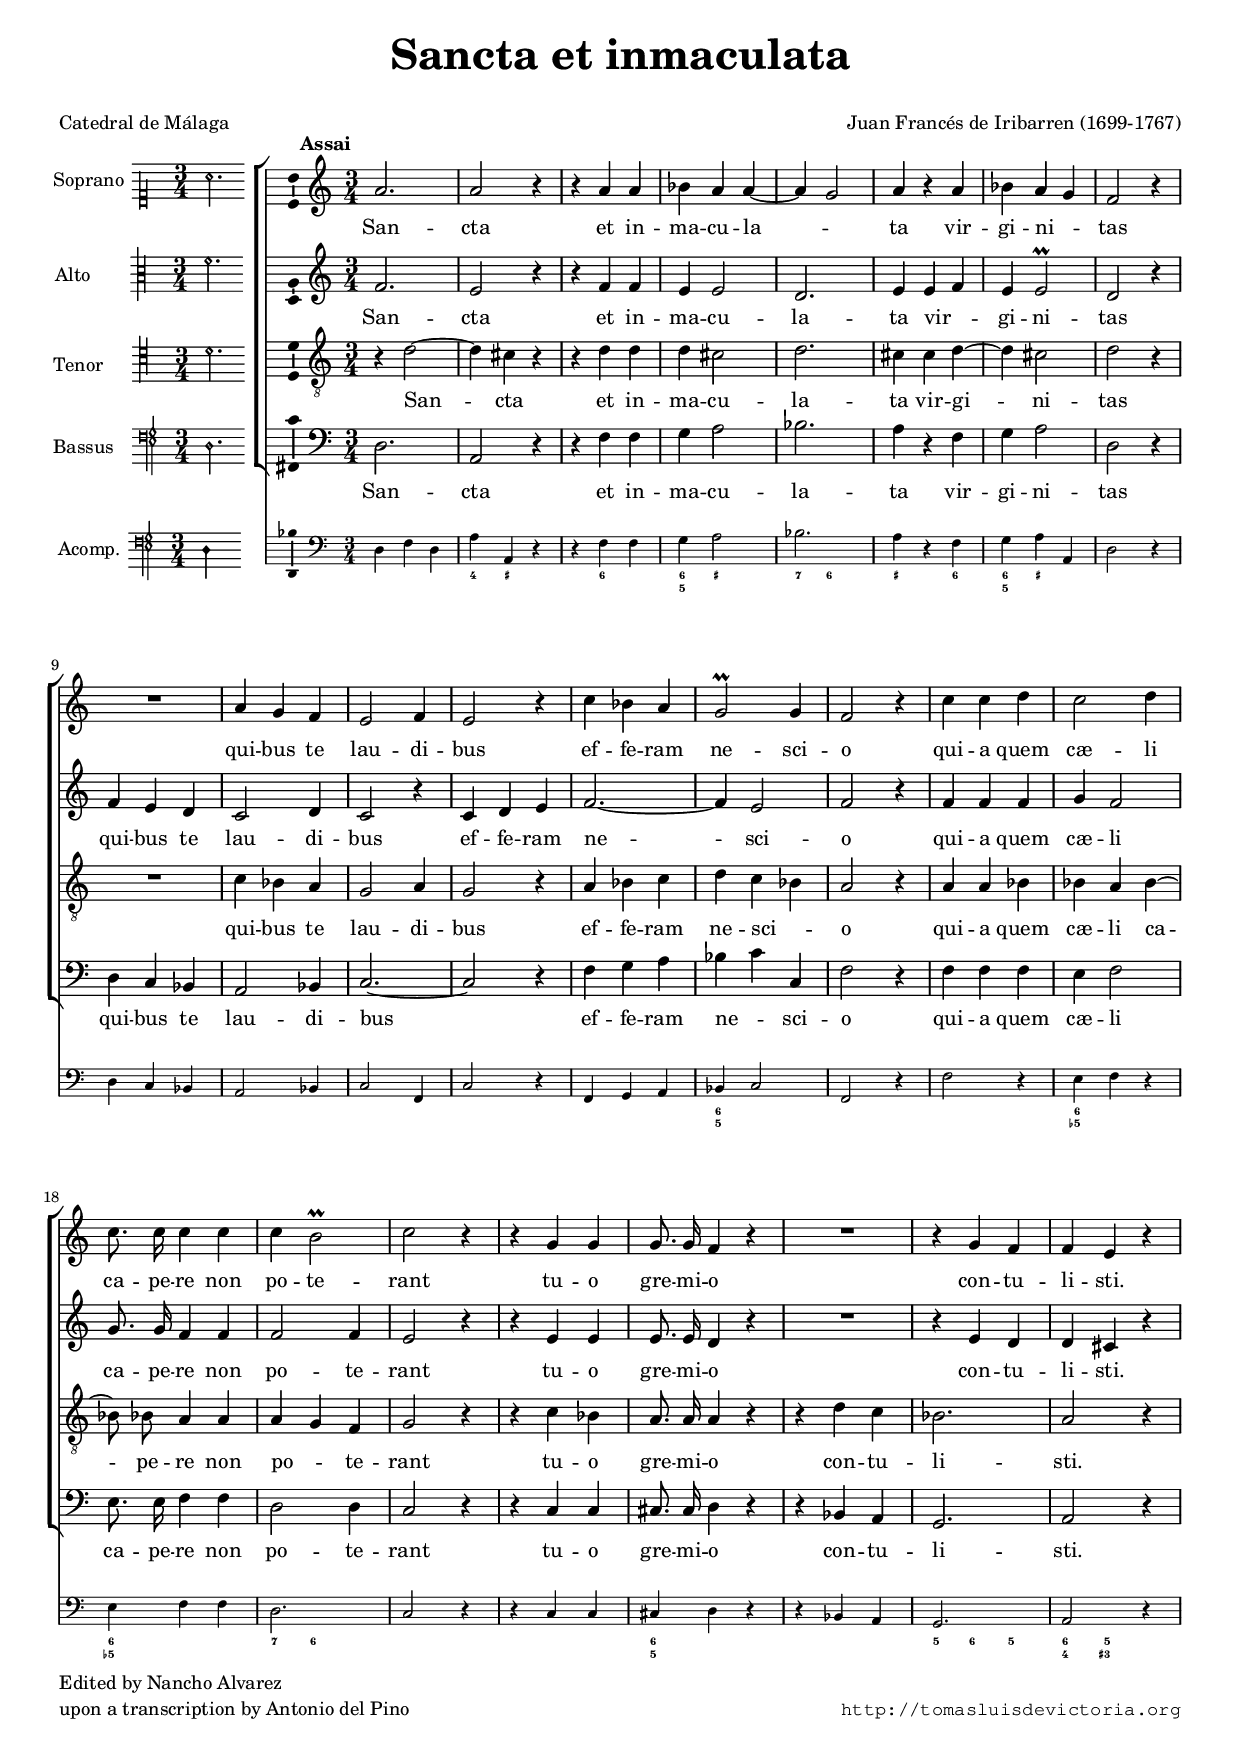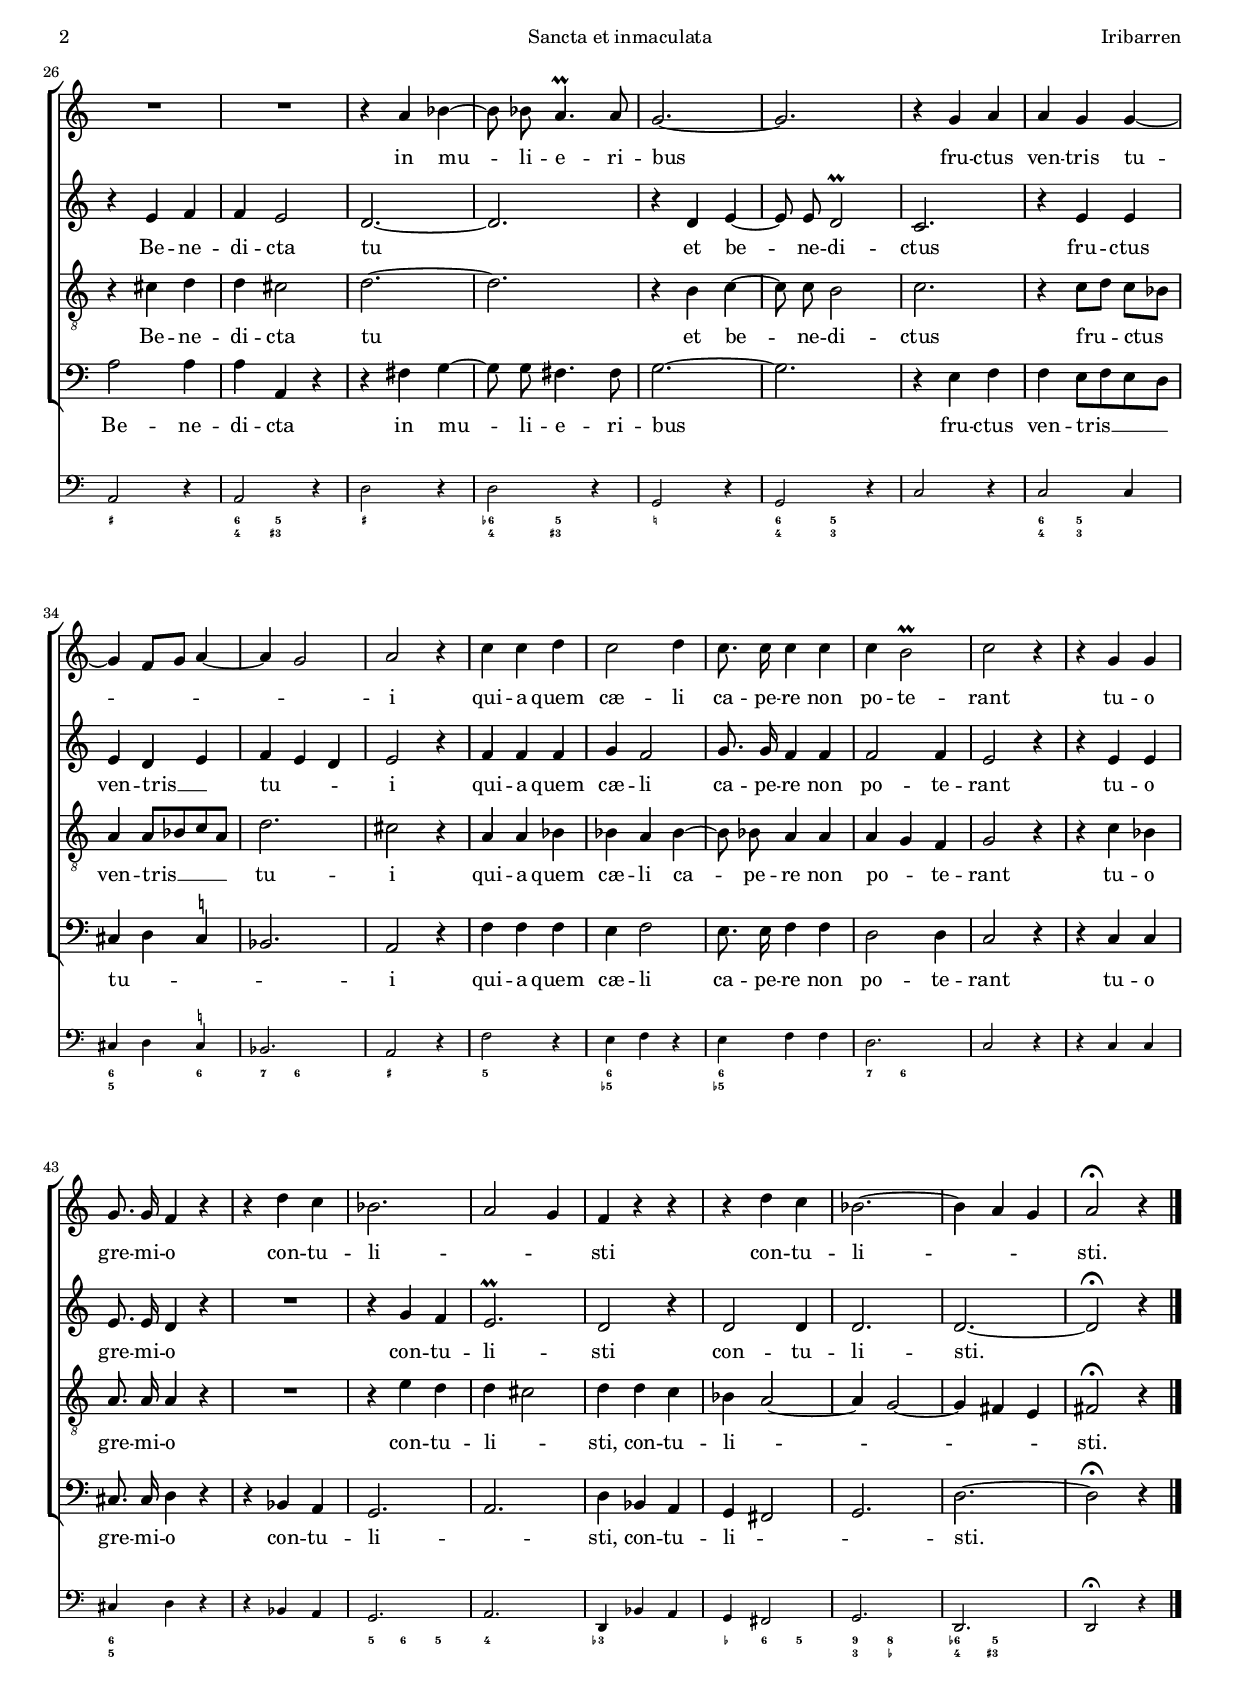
\version "2.18.0"

#(set-default-paper-size "a4")
#(set-global-staff-size 16.4)
#(ly:set-option 'point-and-click #f)
%mobile -s14.5 -i3.0

italicas=\override LyricText.font-shape = #'italic
rectas=\override LyricText.font-shape = #'upright
ss=\once \set suggestAccidentals = ##t
incipitwidth = 20
mtempo={\tempo 4 = 100}
mtempob={\tempo 4 = 50}

htitle="Sancta et inmaculata"
hcomposer="Iribarren"

% Ave Málaga-Madrid, 23-12-2013

\header {
	title=\markup{\fontsize #3 "Sancta et inmaculata"}
	subtitle=""
	subsubtitle=\markup{\column{"" " "}}
	composer="Juan Francés de Iribarren (1699-1767)" % 1752. Ref. 64-10
        pdfauthor=\composer
	%opus="(-)"
	poet=\markup{"Catedral de Málaga"}
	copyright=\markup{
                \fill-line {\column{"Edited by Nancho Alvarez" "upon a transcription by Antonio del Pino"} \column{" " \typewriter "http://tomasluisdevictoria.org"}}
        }

%	tagline=""
}

global={\key c \major \time 3/4 \skip 1*3/4*51
	%\override Score.TimeSignature.break-visibility = #'#(#f #t #t)
	\bar "|."
}


cantus=\relative c''{
	\override Score.MetronomeMark.X-offset = #4
        \tempo \markup{"Assai"}
        a2.
        a2 r4
        r4 a a
        bes a a ~
        a g2
        a4 r a
        bes a g
        f2 r4
        R1*3/4
        a4 g f
        e2 f4 
        e2 r4
        c'4 bes a
        g2\prall g4
        f2 r4
        c'4 c d
        c2 d4
        c8. c16 c4 c
        c4 b2\prall
        c2 r4
        r4 g g
        g8. g16 f4 r
        R1*3/4
        r4 g f
        f e r \break
        R1*3/4*2
        r4 a bes ~
        bes8 bes a4.\prall a8
        g2. ~
        g
        r4 g a
        a g g ~
        g f8[ g] a4 ~
        a g2
        a2 r4
        c4 c d
        c2 d4
        c8. c16 c4 c
        c b2\prall 
        c2 r4
        r4 g g
        g8. g16 f4 r
        r4 d' c
        bes2. 
        a2 g4
        f4 r r
        r4 d' c
        bes2. ~
        bes4 a g
        \mtempob
        a2^\fermata r4
}

altus=\relative c'{
	f2.
        e2 r4
        r4 f f
        e e2
        d2.
        e4 e f
        e e2\prall 
        d2 r4
        f e d
        c2 d4
        c2 r4
        c4 d e
        f2. ~
        f4 e2
        f2 r4
        f4 f f
        g f2
        g8. g16 f4 f
        f2 f4
        e2 r4
        r4 e e
        e8. e16 d4 r
        R1*3/4
        r4 e d
        d cis r
        r e f 
        f e2
        d2. ~
        d
        r4 d e ~
        e8 e d2\prall 
        c2.
        r4 e e
        e d e
        f e d
        e2 r4
        f f f 
        g f2
        g8. g16 f4 f
        f2 f4
        e2 r4
        r4 e e
        e8. e16 d4 r
        R1*3/4
        r4 g f
        e2.\prall 
        d2 r4
        d2 d4
        d2.
        d2. ~
        d2^\fermata r4 % solo hay fermata en soprano tenor y continuo
}

tenor=\relative c'{
	r4 d2 ~
        d4 cis r
        r4 d d
        d cis2
        d2. 
        cis4 cis d ~
        d cis2
        d2 r4
        R1*3/4
        c4 bes a
        g2 a4
        g2 r4
        a4 bes c
        d c bes
        a2 r4
        a a bes
        bes a bes ~
        bes8 bes a4 a
        a4 g f
        g2 r4
        r4 c bes
        a8. a16 a4 r
        r4 d c
        bes2.
        a2 r4
        r4 cis d
        d cis2
        d2. ~
        d
        r4 b c ~
        c8 c b2
        c2.
        r4 c8[ d] c[ bes]
        a4 a8[ bes c a] % aqui no estan claras las alteraciones
        d2.
        cis2 r4
        a4 a bes
        bes a bes ~
        bes8 bes a4 a
        a4 g f
        g2 r4
        r4 c bes
        a8. a16 a4 r
        R1*3/4
        r4 e' d
        d4 cis2
        d4 d c
        bes4 a2 ~
        a4 g2 ~
        g4 fis e
        fis2^\fermata r4
}

bassus=\relative c{
	 \override Staff.VerticalAxisGroup.staff-staff-spacing =
                        #'((basic-distance . 13) (minimum-distance . 5) (padding
 . 1))
       d2.
       a2 r4
       r4 f' f
       g a2
       bes2.
       a4 r f
       g a2
       d,2 r4
       d4 c bes
       a2 bes4
       c2. ~
       c2 r4
       f4 g a
       bes c c,
       f2 r4
       f4 f f
       e f2
       e8. e16 f4 f
       d2 d4
       c2 r4
       r4 c c
       cis8. cis16 d4 r
       r4 bes a
       g2.
       a2 r4
       a'2 a4
       a4 a, r
       r4 fis' g ~
       g8 g fis4. fis8
       g2. ~
       g
       r4 e f
       f e8[ f e d]
       cis4 d \ss c 
       bes2.
       a2 r4
       f'4 f f
       e f2
       e8. e16 f4 f
       d2 d4
       c2 r4
       r4 c c
       cis8. cis16 d4 r4
       r4 bes a
       g2.
       a
       d4 bes a
       g4 fis2 
       g2.
       d' ~
       d2^\fermata r4
}

continuo=\relative c {
       d4 f d
       a' a, r
       r f' f
       g a2
       bes2.
       a4 r4 f
       g a a,
       d2 r4
       d c bes
       a2 bes4
       c2 f,4
       c'2 r4
       f,4 g a
       bes c2 
       f,2 r4
       f'2 r4
       e4 f r
       e f f
       d2. 
       c2 r4
       r4 c c
       cis4 d r
       r bes a
       g2.
       a2 r4
       a2 r4
       a2 r4
       d2 r4
       d2 r4
       g,2 r4
       g2 r4
       c2 r4
       c2 c4
       cis d \ss c
       bes2.
       a2 r4
       f'2 r4
       e4 f r
       e f f
       d2. 
       c2 r4
       r4 c c 
       cis4 d r
       r4 bes a
       g2. 
       a
       d,4 bes' a
       g fis2
       g2. 
       d
       d2^\fermata r4
}

textocantus=\lyricmode{
San -- cta % Sanc -- ta
et in -- ma -- cu -- la -- _ ta
vir -- gi -- ni -- _ tas
qui -- bus te lau -- di -- bus
ef -- fe -- ram ne -- sci -- o
qui -- a quem cæ -- li % celi
ca -- pe -- re non po -- te -- rant
tu -- o gre -- mi -- o
con -- tu -- li -- sti. % lis -- ti
in mu -- li -- e -- ri -- bus
fru -- ctus ven -- tris tu -- _ _ _ i % fruc -- tus
qui -- a quem cæ -- li 
ca -- pe -- re non po -- te -- rant
tu -- o gre -- mi -- o
con -- tu -- li -- _ _ sti
con -- tu -- li -- _ _ sti.
}

textoaltus=\lyricmode{
San -- cta
et in -- ma -- cu -- la -- ta
vir -- _ gi -- ni -- tas
qui -- bus te lau -- di -- bus
ef -- fe -- ram ne -- sci -- o
qui -- a quem cæ -- li 
ca -- pe -- re non po -- te -- rant
tu -- o gre -- mi -- o
con -- tu -- li -- sti. % no hay punto
Be -- ne -- di -- cta tu % dic -- ta
et be -- ne -- di -- ctus
fru -- ctus ven -- tris __ _ tu -- _ _ i
qui -- a quem cæ -- li
ca -- pe -- re non po -- te -- rant
tu -- o gre -- mi -- o
con -- tu -- li -- sti
con -- tu -- li -- sti.
}

textotenor=\lyricmode{
San -- cta
et in -- ma -- cu -- la -- ta vir -- gi -- ni -- tas
qui -- bus te lau -- di -- bus
ef -- fe -- ram ne -- sci -- _ o
qui -- a quem cæ -- li ca -- pe -- re non po -- _ te -- rant
tu -- o gre -- mi -- o
con -- tu -- li -- sti.
Be -- ne -- di -- cta tu
et be -- ne -- di -- ctus
fru -- ctus ven -- tris __ tu -- i
qui -- a quem cæ -- li ca -- pe -- re non po -- _ te -- rant
tu -- o gre -- mi -- o
con -- tu -- li -- _ sti,
con -- tu -- li -- _ _ _ _ sti.
}

textobassus=\lyricmode{
San -- cta
et in -- ma -- cu -- la -- ta
vir -- gi -- ni -- tas
qui -- bus te lau -- di -- bus
ef -- fe -- ram ne -- _ sci -- o
qui -- a quem cæ -- li 
ca -- pe -- re non po -- te -- rant
tu -- o gre -- mi -- o
con -- tu -- li -- sti.
Be -- ne -- di -- cta 
in mu -- li -- e -- ri -- bus
fru -- ctus ven -- tris __ tu -- _ _ _ i
qui -- a quem cæ -- li 
ca -- pe -- re non po -- te -- rant
tu -- o gre -- mi -- o
con -- tu -- li -- _ sti,
con -- tu -- li -- _ _ sti.
}

cifrado=\figuremode{
         s2.
         <4>4 <_+> s
         s <6>2
         <6 5>4 <_+>2
         <7>4 <6>2
         <_+>4 s <6>
         <6 5>4 <_+>2
         s2.
         s
         s
         s
         s
         s
         <6 5>4 s2
         s2.
         s
         <6 5->4 s s
         <6 5->4 s s
         <7>4 <6>2
         s2.
         s
         <6 5>4 s2
         s2.
         <5>4 <6> <5>
         <6 4>4 <5 3+> s
         <_+>2.
         <6 4>4 <5 3+> s
         <_+>2.
         <6- 4>4 <5 3+> s
         <_!>2 s4
         <6 4>4 <5 3> s
         s2.
         <6 4>4 <5 3>2
         <6 5>4 s <6>
         <7>4 <6>2
         <_+>2 s4
         <5>2 s4
         <6 5-> s2
         <6 5->4 s2
         <7>4 <6>2
         s2.
         s
         <6 5>4 s2
         s2.
         <5>4 <6> <5>
         <4>2.
         <3->4 s2
         <_->4 <6> <5>
         <9 3>4 <8 _->2
         <6- 4>4 <5 3+>2
         s2.
}

% Repasar los incipits, no he visto el original

incipitcantus=\markup{
	\score{
		{ 
		\set Staff.instrumentName="Soprano "
		\override NoteHead.style = #'neomensural
		%\override Staff.TimeSignature.style = #'neomensural
		\cadenzaOn 
		\clef "petrucci-c1"
		\key c \major
		\time 3/4
               a'2.
		} 

	\layout { line-width=\incipitwidth indent = 0 }
	}
}

incipitaltus=\markup{
	\score{
		{ 
		\set Staff.instrumentName="Alto       "
		\override NoteHead.style = #'neomensural 
		%\override Staff.TimeSignature.style = #'neomensural
		\cadenzaOn 
		\clef "petrucci-c3"
		\key c \major
		\time 3/4
                f'2.
		} 
	\layout { line-width=\incipitwidth indent = 0 }
	}
}


incipittenor=\markup{
	\score{
		{ 
		\set Staff.instrumentName="Tenor     "
		\override NoteHead.style = #'neomensural 
		%\override Staff.TimeSignature.style = #'neomensural
		\cadenzaOn 
		\clef "petrucci-c4"
		\key c \major
		\time 3/4
               d'2.
		} 
	\layout { line-width=\incipitwidth indent=0 }
	}
}

incipitbassus=\markup{
	\score{
		{ 
		\set Staff.instrumentName="Bassus   "
		\override NoteHead.style = #'neomensural
		%\override Staff.TimeSignature.style = #'neomensural
		\cadenzaOn 
		\clef "petrucci-f4"
		\key c \major
		\time 3/4
                d2.
		} 
	\layout { line-width=\incipitwidth indent = 0 }
	}
}
incipitcont=\markup{
	\score{
		{ 
		\set Staff.instrumentName="Acomp. "
		\override NoteHead.style = #'neomensural
		%\override Staff.TimeSignature.style = #'neomensural
		\cadenzaOn 
		\clef "petrucci-f4"
		\key c \major
		\time 3/4
                d4*3
		} 
	\layout { line-width=\incipitwidth indent = 0 }
	}
}

%\layout {
%       \context {\Voice
%               \remove Ligature_bracket_engraver
%               \consists Mensural_ligature_engraver
%       }
%       line-width=\incipitwidth
%       indent = 0
%}

\score {\transpose c' c'{<<
\new ChoirStaff<<

	\new Staff <<\global
	\new Voice="v1" {
		\set Staff.instrumentName=\incipitcantus
		\clef "treble"
		\cantus }
	\new Lyrics \lyricsto "v1" {\textocantus }
	>>

	\new Staff <<\global
	\new Voice="v2" {
		\set Staff.instrumentName=\incipitaltus
		\clef "treble"
		\altus }
	\new Lyrics \lyricsto "v2" {\textoaltus }
	>>
	
	\new Staff <<\global
	\new Voice="v3" {
		\set Staff.instrumentName=\incipittenor
		\clef "G_8"
		\tenor }
	\new Lyrics \lyricsto "v3" {\textotenor }
	>>

	\new Staff <<\global
	\new Voice="v4" {
		\set Staff.instrumentName=\incipitbassus
		\clef "bass"
		\bassus }
	\new Lyrics \lyricsto "v4" {\textobassus }
	>>
>>
        \new Staff \with {fontSize = #-2
                          \override StaffSymbol.staff-space = #(magstep -2)
                          \override StaffSymbol.thickness = #(magstep -2)
                          
        }<<\global
        \new Voice="v5" {
                \set Staff.instrumentName=\incipitcont
                \clef "bass"
                \continuo }
        \new FiguredBass {\cifrado}
        >>
>>

	} % transpose

\layout{ 
	\context {\Lyrics 
		\override VerticalAxisGroup.staff-affinity = #UP
		\override VerticalAxisGroup.nonstaff-relatedstaff-spacing =
			#'((basic-distance . 0) (minimum-distance . 0) (padding . 1))
		%\override LyricText.font-size = #1.2
		\override LyricHyphen.minimum-distance = #0.5
	}
	\context {\Score 
		tempoHideNote = ##t
		\override BarNumber.padding = #2 
	}
	\context {\Voice 
		%melismaBusyProperties = #'()
		autoBeaming = ##f
	}
	\context {\Staff 
                %\RemoveEmptyStaves
                %\override VerticalAxisGroup.remove-first = ##t
		\override VerticalAxisGroup.staff-staff-spacing =
			#'((basic-distance . 11) (minimum-distance . 0) (padding . 1))
		\consists Ambitus_engraver 
		\override LigatureBracket.padding = #1
	}
        \context {\FiguredBass
                  \override BassFigure #'font-size = #-2
        }
}

%\midi { \mtempo }

}


\paper{
	evenHeaderMarkup=\markup  \fill-line { \fromproperty #'page:page-number-string \htitle \hcomposer }
	oddHeaderMarkup= \markup  \fill-line { \on-the-fly #not-first-page \hcomposer \on-the-fly #not-first-page \htitle \on-the-fly #not-first-page \fromproperty #'page:page-number-string }
	%system-count=20
	%page-count = 8
	ragged-last-bottom = ##f
	indent=3.5\cm
	system-system-spacing =
	#'((basic-distance . 20) (minimum-distance . 0) (padding . 5))
	top-system-spacing = % header
	#'((basic-distance . 10) (minimum-distance . 0) (padding . 0))
	last-bottom-spacing = % footer
	#'((basic-distance . 14) (minimum-distance . 0) (padding . 0))

}
